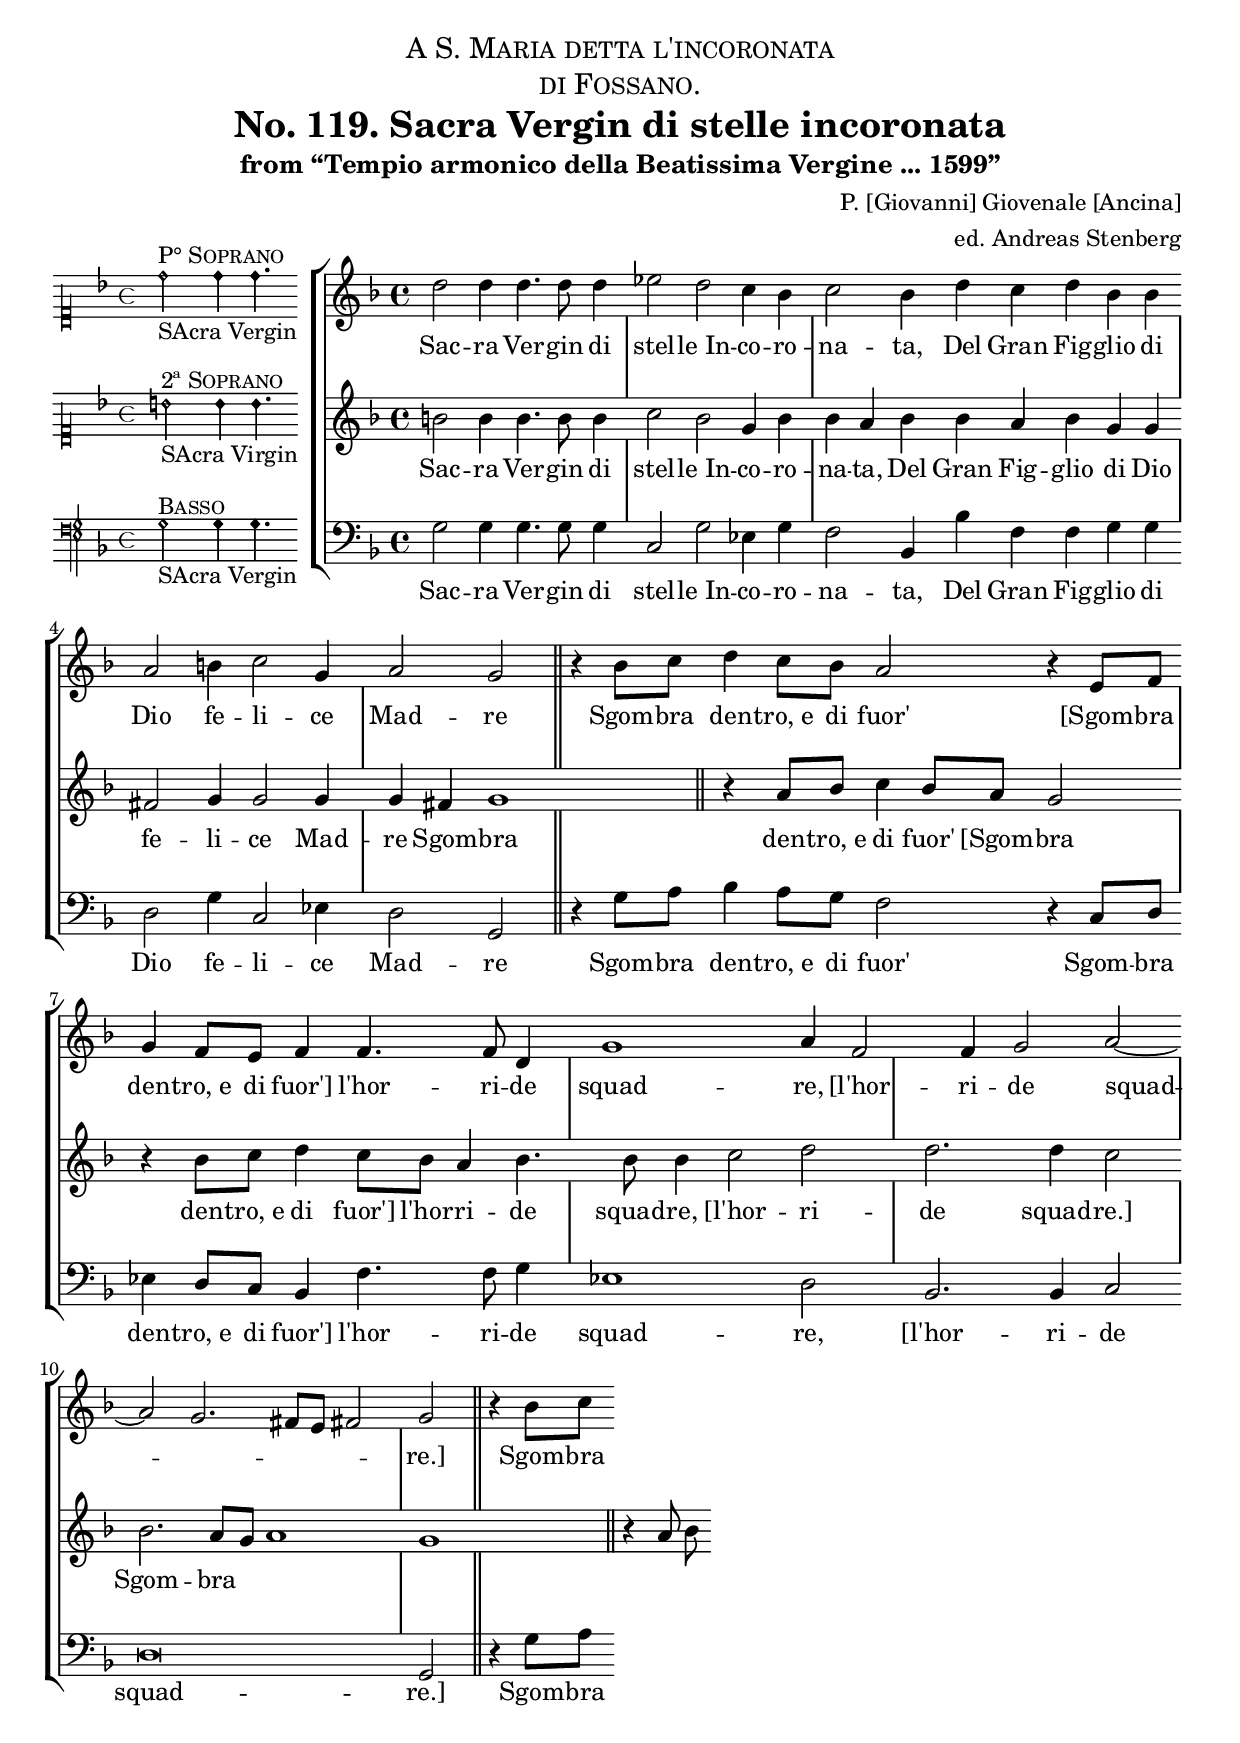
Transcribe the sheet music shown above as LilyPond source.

\version "2.20.0"

\include "deutsch.ly"

#(append! supported-clefs '(("mensural-f3" . ("clefs.mensural.f" 0 0))))
\defineBarLine "||-noSpan" #'("||" "" "")

ficta = \once \set suggestAccidentals =##t

global = {

  \key f \major

}

sopA = \relative c'' {
  \set Timing.measureLength = #(ly:make-moment 3/2)
  d2 d4 d4. d8 d4
  es2 d2 c4 b4
  \set Timing.measureLength = #(ly:make-moment 4/2)
  c2 b4 d4 c4 d4 b4 b4
  \set Timing.measureLength = #(ly:make-moment 3/2)
  a2 h4 c2 g4
  %\set Timing.measureLength = #(ly:make-moment 2/2)
  a2 g2
}
sopB = \relative c'' {
  %\set Timing.measureLength = #(ly:make-moment 3/2)
  r4 b8 c8 d4 c8 b8 a2
  r4 e8 f8 g4 f8 e8
  f4  f4. f8 d4
  \set Timing.measureLength = #(ly:make-moment 3/2)
  g1 a4 f2  f4 g2
  a2~(
  \set Timing.measureLength = #(ly:make-moment 4/2)
  a2
  g2. fis8 e8 fis!2)
  g2
}
sopMusic = \relative c'' {


  \set Score.tempoHideNote = ##t

  \tempo 1 = 72

  \time 4/4


    \override Staff.BarLine.transparent = ##t
  \sopA
  \once \revert Staff.BarLine.transparent
  \bar "||"
  \sopB
  \once \revert Staff.BarLine.transparent
  \bar "||"
  r4 b8 c8
  \cadenzaOff

}

sopWords = \lyricmode {
  Sac -- ra Ver -- gin di stel -- le_In -- co -- ro -- na -- ta,
  Del Gran Fig -- glio di Dio fe -- li -- ce Mad -- re
  Sgom -- bra den -- tro,_e di fuor'
  [Sgom -- bra den -- tro,_e di fuor']
  l'hor -- ri -- de squad -- re,
  [l'hor -- ri -- de squad -- re.]
  Sgom -- bra

}
altoA = \relative c' {
  h'2 h4 h4. h8 h4
  c2 b2 g4 b4
  b4 a4 b4 b4 a4
  b4 g4 g4 fis2 g4
  g2 g4

  g4 fis4 g1
}
altoB = \relative c' {
  r4 a'8 b8 c4 b8 a8 g2
  r4 b8 c8 d4 c8 b8 a4
  b4. b8 b4 c2 d2 d2.
  d4 c2 b2. a8 g8 a1
  g1
}
altoMusic = \relative c' {

  \override Staff.BarLine.transparent = ##t
  \altoA
  \once \revert Staff.BarLine.transparent
  \bar "||-noSpan"
  \altoB
  \once \revert Staff.BarLine.transparent
  \bar "||-noSpan"
  r4 a'8 b8

}

altoWords = \lyricmode {
  Sac -- ra Ver -- gin di stel -- le_In -- co -- ro -- na -- ta,
  Del Gran Fig -- glio di Dio fe -- li -- ce Mad -- re
  Sgom -- bra den -- tro,_e di fuor'
  [Sgom -- bra den -- tro,_e di fuor']
  l'hor -- ri -- de squad -- re,
  [l'hor -- ri -- de squad -- re.]
  Sgom -- bra

}

bassA = \relative c {
  \clef "bass"
  g'2 g4 g4. g8 g4
  c,2 g'2 es4 g4
  f2 b,4 b'4 f4 f4 g4  g4
  d2 g4 c,2 es4
  d2 g,2

}
bassB = \relative c {
  r4 g'8 a8
  b4 a8 g8 f2 r4 c8 d8
  es4 d8 c8 b4 f'4. f8 g4
  es1 d2
  b2. b4 c2
  d\breve
  g,2
}
bassMusic = \relative c {

  \override Staff.BarLine.transparent = ##t

  \bassA
  \once \revert Staff.BarLine.transparent
  \bassB
  \once \revert Staff.BarLine.transparent
  r4 g'8 a8
}

bassWords = \lyricmode {
  Sac -- ra Ver -- gin di stel -- le_In -- co -- ro -- na -- ta,
  Del Gran Fig -- glio di Dio fe -- li -- ce Mad -- re
  Sgom -- bra den -- tro,_e di fuor'
  8Sgom -- bra den -- tro,_e di fuor']
  l'hor -- ri -- de squad -- re,
  [l'hor -- ri -- de squad -- re.]
  Sgom -- bra

}

incipitDiscantus = \markup {

  \score {

    {

      %      \set Staff.instrumentName = #"Tenor "

      \override NoteHead.style = #'neomensural

      \override Rest.style = #'neomensural

      \override Staff.TimeSignature.style = #'mensural

      \cadenzaOn

      \clef "petrucci-c1"

      \key f \major

      \time 4/4


      d''2^\markup { \smallCaps"P° Soprano"} _"SAcra Vergin"
      d''4 d''4.

    }

    \layout {

      \context {

        \Voice

        \remove "Ligature_bracket_engraver"

        \consists "Mensural_ligature_engraver"

      }

      line-width = 4.5\cm

    }

  }

}



incipitAltus = \markup {

  \score {

    {

      %      \set Staff.instrumentName = #"Tenor "

      \override NoteHead.style = #'neomensural

      \override Rest.style = #'neomensural

      \override Staff.TimeSignature.style = #'mensural

      \cadenzaOn

      \clef "petrucci-c1"

      \key f \major

      \time 4/4

      h'2^\markup \smallCaps"2ª Soprano"_"SAcra Virgin"
      h'4 h'4.

    }

    \layout {

      \context {

        \Voice

        \remove "Ligature_bracket_engraver"

        \consists "Mensural_ligature_engraver"

      }

      line-width = 4.5\cm

    }

  }

}



incipitBassus = \markup {

  \score {

    {

      %      \set Staff.instrumentName = #"Tenor "

      \override NoteHead.style = #'neomensural

      \override Rest.style = #'neomensural

      \override Staff.TimeSignature.style = #'mensural

      \cadenzaOn

      \clef "petrucci-f"

      \key f \major

      \time 4/4

      g2^\markup \smallCaps"Basso"_"SAcra Vergin"
      g4 g4.



    }

    \layout {

      \context {

        \Voice

        \remove "Ligature_bracket_engraver"

        \consists "Mensural_ligature_engraver"

      }

      line-width = 4.5\cm

    }

  }

}



\score {

  <<

    \new StaffGroup \with {

      \override VerticalAxisGroup.staff-staff-spacing = #'((basic-distance . 12))

    } <<

      \new Staff = treble <<

        \set Staff.instrumentName = \incipitDiscantus

        \new Voice = "sopranos" {

          \set  Staff.midiInstrument ="choir aahs"

          %	\voiceOne

          << \global \sopMusic >>

        }

      >>

      \new Lyrics = sopranos { s1 }


      \new Staff = "medius" <<

        \set Staff.instrumentName = \incipitAltus


        \new Voice = "altos" {

          %	\voiceTwo

          \set  Staff.midiInstrument ="choir aahs"

          << \global \altoMusic >>

        }

      >>


      \new Lyrics = "altos" { s1 }


      \new Staff ="basses" {

        \set Staff.instrumentName = \incipitBassus


        \new Voice = "basses" {

          \set  Staff.midiInstrument ="choir aahs"

          \clef "treble_8"

          %	\voiceTwo

          << \global \bassMusic >>

        }

      }

    >>

    \new Lyrics = basses { s1 }


    \context Lyrics = sopranos \lyricsto sopranos \sopWords

    \context Lyrics = altos \lyricsto altos \altoWords

    \context Lyrics = basses \lyricsto basses \bassWords

  >>

  \layout {

    \context {

      \Score

      % no bars in staves

      %      \override BarLine.transparent = ##t


    }

    % the next three instructions keep the lyrics between the bar lines

    \context {

      \Lyrics

      \consists "Bar_engraver"

      \override BarLine.transparent = ##t

    }

    \context {

      \StaffGroup

      \consists "Separating_line_group_engraver"

    }

    \context {

      \Voice

      % no slurs

      \override Slur.transparent = ##t

      % Comment in the below "\remove" command to allow line

      % breaking also at those barlines where a note overlaps

      % into the next bar.  The command is commented out in this

      % short example score, but especially for large scores, you

      % will typically yield better line breaking and thus improve

      % overall spacing if you comment in the following command.

      %\remove "Forbid_line_break_engraver"

    }

    indent = 4.5\cm

  }
\header {
  dedication = \markup \center-column {
    \fontsize #2 \smallCaps "A S. Maria detta l'incoronata"
    \fontsize #2 \smallCaps "di Fossano."
    \vspace #0.5
  }
  title = "No. 119. Sacra Vergin di stelle incoronata"
  subtitle = "from “Tempio armonico della Beatissima Vergine ... 1599”"
  composer = "P. [Giovanni] Giovenale [Ancina]"

  arranger = "ed. Andreas Stenberg"
  poet = ""
  meter =""
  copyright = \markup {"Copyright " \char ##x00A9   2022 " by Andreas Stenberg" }

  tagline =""

}


}

\markup {

  \column {

    \fill-line {

      \hspace #'0.5

      \column {

        \line { Volgi gli occhi sereni, e i preghi ascolta: }

        \line { \hspace #'3.0 Pest' e fame crudel, con l'asåra guerra }

        \line { \hspace #'3.0 Dal tuo caro Fossan lungi disfera. }

        \vspace #'1.5

        \line { Gravi colpe vi furo, e sonui anchora: }

        \line { \hspace #'3.0 Ma Tu Madre pietosa, e dolce sei }

        \line { \hspace #'3.0 Fin'à gli emoli tuoi perfidi, e rei. }

        \vspace #'1.5

        \line { Dunque àl Popol di Te si forte acceso }

        \line { \hspace #'3.0 E divoto al bel Nome di MARIA, }

        \line { \hspace #'3.0 Tua man porgi, le sei VERGIN pia, }
        \vspace #'1.5

      }

      \hspace #'0.5

    }

  }

}

\score {

  \unfoldRepeats

  <<

    \new StaffGroup <<

      \new Staff = treble <<

        \set Staff.instrumentName = \incipitDiscantus

        \new Voice = "sopranos" {

          \set  Staff.midiInstrument ="choir aahs"

          %	\voiceOne

          << \global {
            \sopA
            \repeat volta 2 {
              \sopB }
          }>>

        }

      >>

      \new Lyrics = sopranos { s1 }


      \new Staff = "medius" <<

        \set Staff.instrumentName = \incipitAltus


        \new Voice = "altos" {

          %	\voiceTwo

          \set  Staff.midiInstrument ="choir aahs"

          << \global {
            \altoA
            \repeat volta 2 {
                \altoB
            }
          }>>

        }

      >>


      \new Lyrics = "altos" { s1 }


      \new Staff ="basses" {

        \set Staff.instrumentName = \incipitBassus


        \new Voice = "basses" {

          \set  Staff.midiInstrument ="choir aahs"

          \clef "G_8"

          %	\voiceTwo

          << \global {
            \bassA
            \repeat volta 2 {
              \bassB
            }
          }>>

        }

      }

    >>

    \new Lyrics = basses { s1 }


    \context Lyrics = sopranos \lyricsto sopranos \sopWords

    \context Lyrics = altos \lyricsto altos \altoWords

    \context Lyrics = basses \lyricsto basses \bassWords

  >>

  \midi {
    \tempo 2 = 72
  }

}

\paper {
  print-all-headers = ##t

  ragged-bottom = ##t

  ragged-last-bottom = ##t

  ragged-last = ##t

}


%{

convert-ly.py (GNU LilyPond) 2.18.2  convert-ly.py: Processing `'...

Applying conversion: 2.15.7, 2.15.9, 2.15.10, 2.15.16, 2.15.17,

2.15.18, 2.15.19, 2.15.20, 2.15.25, 2.15.32, 2.15.39, 2.15.40,

2.15.42, 2.15.43, 2.16.0, 2.17.0, 2.17.4, 2.17.5, 2.17.6, 2.17.11,

2.17.14, 2.17.15, 2.17.18, 2.17.19, 2.17.20, 2.17.25, 2.17.27,

2.17.29, 2.17.97, 2.18.0

%}
